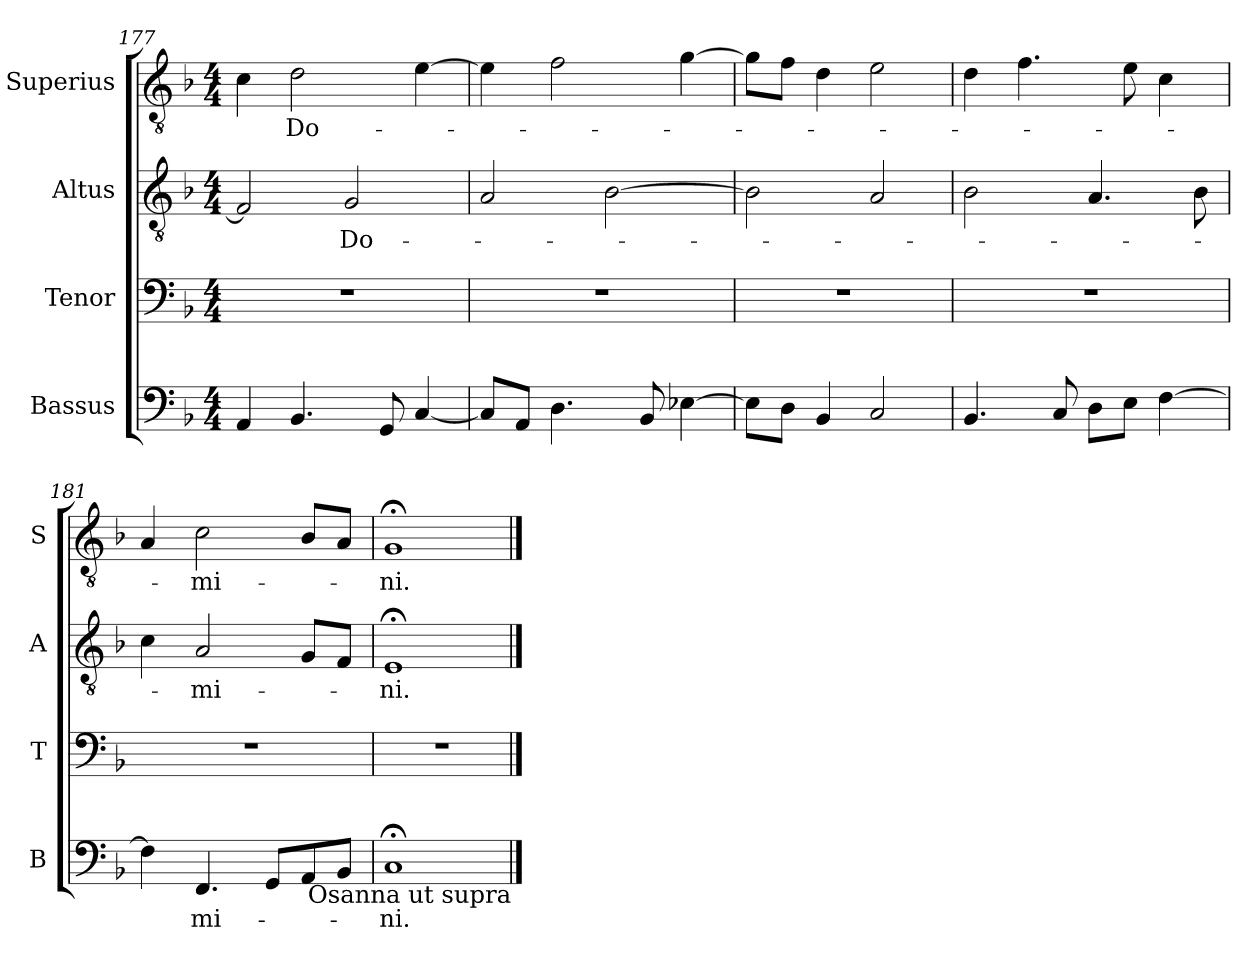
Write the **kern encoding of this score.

**kern	**text	**kern	**kern	**text	**kern	**text
*part4	*part4	*part3	*part2	*part2	*part1	*part1
*staff4	*staff4	*staff3	*staff2	*staff2	*staff1	*staff1
*I"Bassus	*	*I"Tenor	*I"Altus	*	*I"Superius	*
*I'B	*	*I'T	*I'A	*	*I'S	*
*clefF4	*	*clefF4	*clefGv2	*	*clefGv2	*
*k[b-]	*	*k[b-]	*k[b-]	*	*k[b-]	*
*M4/4	*	*M4/4	*M4/4	*	*M4/4	*
=177	=177	=177	=177	=177	=177	=177
4AA	.	1r	2F]	.	4c	.
!	!	!	!	!	!	!LO:LY:i
4.BB-	.	.	.	.	2d	Do-
!	!	!	!	!LO:LY:i	!	!
.	.	.	2G	Do-	.	.
8GG	.	.	.	.	.	.
[4C	.	.	.	.	[4e	.
=178	=178	=178	=178	=178	=178	=178
8CL]	.	1r	2A	.	4e]	.
8AAJ	.	.	.	.	.	.
4.D	.	.	.	.	2f	.
.	.	.	[2B-	.	.	.
8BB-	.	.	.	.	.	.
[4E-X	.	.	.	.	[4g	.
=179	=179	=179	=179	=179	=179	=179
8E-L]	.	1r	2B-]	.	8gL]	.
8DJ	.	.	.	.	8fJ	.
4BB-	.	.	.	.	4d	.
2C	.	.	2A	.	2e	.
=180	=180	=180	=180	=180	=180	=180
4.BB-	.	1r	2B-	.	4d	.
.	.	.	.	.	4.f	.
8C	.	.	.	.	.	.
8DL	.	.	4.A	.	.	.
8EJ	.	.	.	.	8e	.
[4F	.	.	.	.	4c	.
.	.	.	8B-	.	.	.
=181	=181	=181	=181	=181	=181	=181
4F]	.	1r	4c	.	4A	.
!	!LO:LY:i	!	!	!LO:LY:i	!	!LO:LY:i
4.FF	-mi-	.	2A	-mi-	2c	-mi-
8GGL	.	.	.	.	.	.
8AA	.	.	8GL	.	8B-L	.
8BB-J	.	.	8FJ	.	8AJ	.
=182	=182	=182	=182	=182	=182	=182
!	!LO:LY:i	!	!	!LO:LY:i	!	!LO:LY:i
1C;<	-ni.	1r	1E;<	-ni.	1G;<	-ni.
!LO:TX:b:rj:t=Osanna ut supra	!	!	!	!	!	!
==	==	==	==	==	==	==
*-	*-	*-	*-	*-	*-	*-
